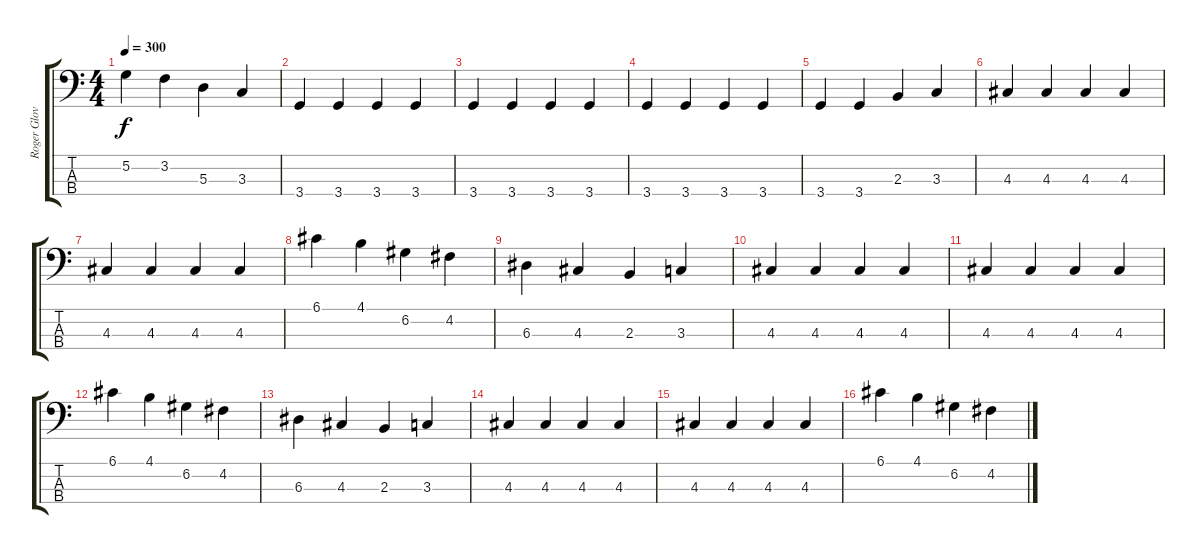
\track ("Roger Glover" "Roger Glov") {instrument electricbasspick}
\staff {score tabs}
\tuning (G2 D2 A1 E1) {hide}
\ts (4 4)
\tempo 300
\clef f4
\ks c
5.2.4{dy f} 3.2.4 5.3.4 3.3.4 |
3.4.4 3.4.4 3.4.4 3.4.4 |
3.4.4 3.4.4 3.4.4 3.4.4 |
3.4.4 3.4.4 3.4.4 3.4.4 |
3.4.4 3.4.4 2.3.4 3.3.4 |
4.3.4 4.3.4 4.3.4 4.3.4 |
4.3.4 4.3.4 4.3.4 4.3.4 |
6.1.4 4.1.4 6.2.4 4.2.4 |
6.3.4 4.3.4 2.3.4 3.3.4 |
4.3.4 4.3.4 4.3.4 4.3.4 |
4.3.4 4.3.4 4.3.4 4.3.4 |
6.1.4 4.1.4 6.2.4 4.2.4 |
6.3.4 4.3.4 2.3.4 3.3.4 |
4.3.4 4.3.4 4.3.4 4.3.4 |
4.3.4 4.3.4 4.3.4 4.3.4 |
6.1.4 4.1.4 6.2.4 4.2.4
